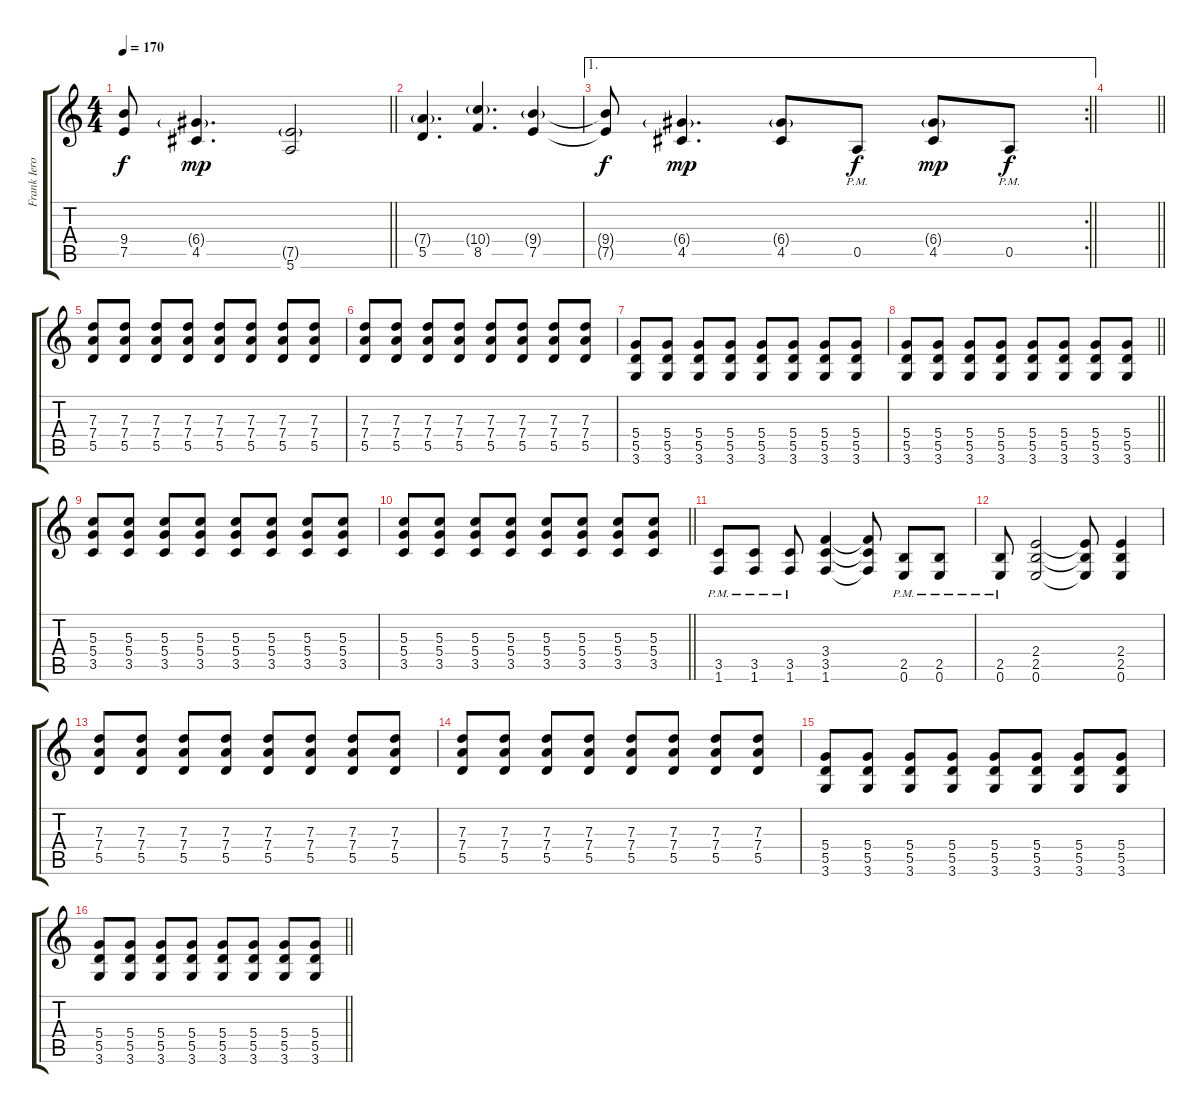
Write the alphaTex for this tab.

\track ("Frank Iero [Rhythm Guitar]" "Frank Iero") {instrument overdrivenguitar}
\staff {score tabs}
\tuning (E4 B3 G3 D3 A2 E2) {hide}
\ts (4 4)
\tempo 170
\clef g2
\barLineRight lightlight
\ks c
(9.4{t} 7.5{t}).8{dy f} (6.4{g} 4.5).4{d dy mp} (7.5{g} 5.6).2 |
(7.4{g} 5.5).4{d} (10.4{g} 8.5).4{d} (9.4{g} 7.5).4 |
\ae 1
\rc 2
\barLineRight lightlight
(9.4{t} 7.5{t}).8{dy f} (6.4{g} 4.5).4{d dy mp} (6.4{g} 4.5).8 0.5{pm}.8{dy f} (6.4{g} 4.5).8{dy mp} 0.5{pm}.8{dy f} |
\barLineRight lightlight
|
(7.3 7.4 5.5).8 (7.3 7.4 5.5).8 (7.3 7.4 5.5).8 (7.3 7.4 5.5).8 (7.3 7.4 5.5).8 (7.3 7.4 5.5).8 (7.3 7.4 5.5).8 (7.3 7.4 5.5).8 |
(7.3 7.4 5.5).8 (7.3 7.4 5.5).8 (7.3 7.4 5.5).8 (7.3 7.4 5.5).8 (7.3 7.4 5.5).8 (7.3 7.4 5.5).8 (7.3 7.4 5.5).8 (7.3 7.4 5.5).8 |
(5.4 5.5 3.6).8 (5.4 5.5 3.6).8 (5.4 5.5 3.6).8 (5.4 5.5 3.6).8 (5.4 5.5 3.6).8 (5.4 5.5 3.6).8 (5.4 5.5 3.6).8 (5.4 5.5 3.6).8 |
\barLineRight lightlight
(5.4 5.5 3.6).8 (5.4 5.5 3.6).8 (5.4 5.5 3.6).8 (5.4 5.5 3.6).8 (5.4 5.5 3.6).8 (5.4 5.5 3.6).8 (5.4 5.5 3.6).8 (5.4 5.5 3.6).8 |
(5.3 5.4 3.5).8 (5.3 5.4 3.5).8 (5.3 5.4 3.5).8 (5.3 5.4 3.5).8 (5.3 5.4 3.5).8 (5.3 5.4 3.5).8 (5.3 5.4 3.5).8 (5.3 5.4 3.5).8 |
\barLineRight lightlight
(5.3 5.4 3.5).8 (5.3 5.4 3.5).8 (5.3 5.4 3.5).8 (5.3 5.4 3.5).8 (5.3 5.4 3.5).8 (5.3 5.4 3.5).8 (5.3 5.4 3.5).8 (5.3 5.4 3.5).8 |
(3.5{pm} 1.6{pm}).8{volume 16} (3.5{pm} 1.6{pm}).8 (3.5{pm} 1.6{pm}).8 (3.4 3.5 1.6).4 (3.4{t} 3.5{t} 1.6{t}).8 (2.5{pm} 0.6{pm}).8 (2.5{pm} 0.6{pm}).8 |
(2.5{pm} 0.6{pm}).8 (2.4 2.5 0.6).2 (2.4{t} 2.5{t} 0.6{t}).8 (2.4 2.5 0.6).4 |
(7.3 7.4 5.5).8{volume 11} (7.3 7.4 5.5).8 (7.3 7.4 5.5).8 (7.3 7.4 5.5).8 (7.3 7.4 5.5).8 (7.3 7.4 5.5).8 (7.3 7.4 5.5).8 (7.3 7.4 5.5).8 |
(7.3 7.4 5.5).8 (7.3 7.4 5.5).8 (7.3 7.4 5.5).8 (7.3 7.4 5.5).8 (7.3 7.4 5.5).8 (7.3 7.4 5.5).8 (7.3 7.4 5.5).8 (7.3 7.4 5.5).8 |
(5.4 5.5 3.6).8 (5.4 5.5 3.6).8 (5.4 5.5 3.6).8 (5.4 5.5 3.6).8 (5.4 5.5 3.6).8 (5.4 5.5 3.6).8 (5.4 5.5 3.6).8 (5.4 5.5 3.6).8 |
\barLineRight lightlight
(5.4 5.5 3.6).8 (5.4 5.5 3.6).8 (5.4 5.5 3.6).8 (5.4 5.5 3.6).8 (5.4 5.5 3.6).8 (5.4 5.5 3.6).8 (5.4 5.5 3.6).8 (5.4 5.5 3.6).8
